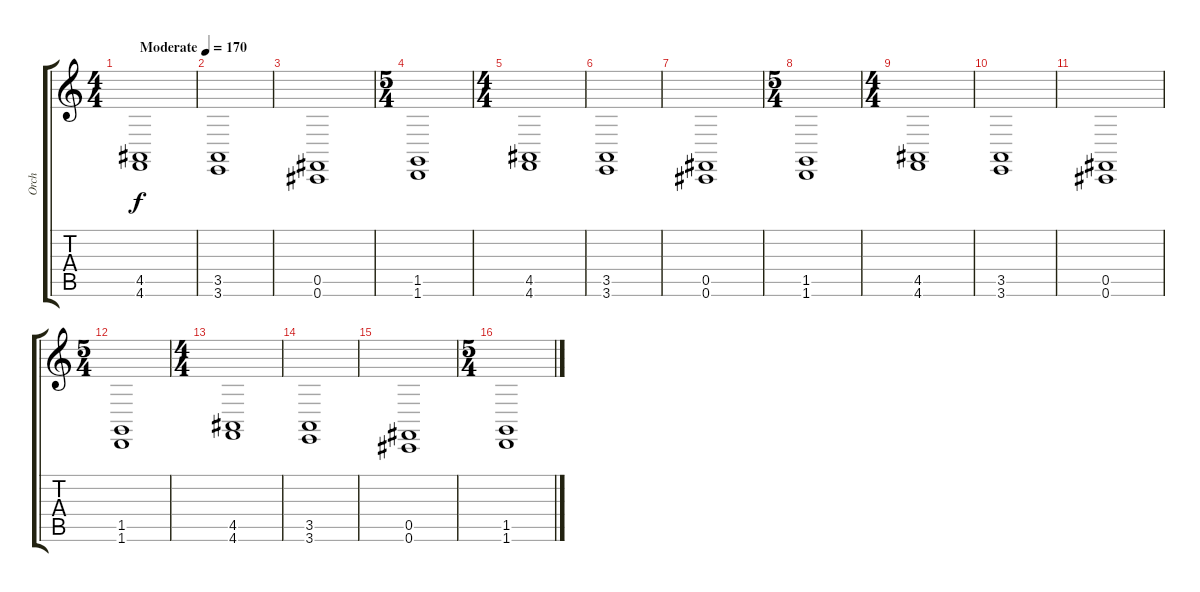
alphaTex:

\track ("Orch" "Orch") {instrument churchorgan}
\staff {score tabs}
\tuning (Db4 Ab3 E3 B2 Gb2 Db2) {hide}
\ts (4 4)
\tempo (170 "Moderate")
\clef g2
\ks c
(4.5 4.6).1{dy f instrument churchorgan} |
(3.5 3.6).1 |
(0.5 0.6).1 |
\ts (5 4)
(1.5 1.6).1 |
\ts (4 4)
(4.5 4.6).1 |
(3.5 3.6).1 |
(0.5 0.6).1 |
\ts (5 4)
(1.5 1.6).1 |
\ts (4 4)
(4.5 4.6).1 |
(3.5 3.6).1 |
(0.5 0.6).1 |
\ts (5 4)
(1.5 1.6).1 |
\ts (4 4)
(4.5 4.6).1 |
(3.5 3.6).1 |
(0.5 0.6).1 |
\ts (5 4)
(1.5 1.6).1
